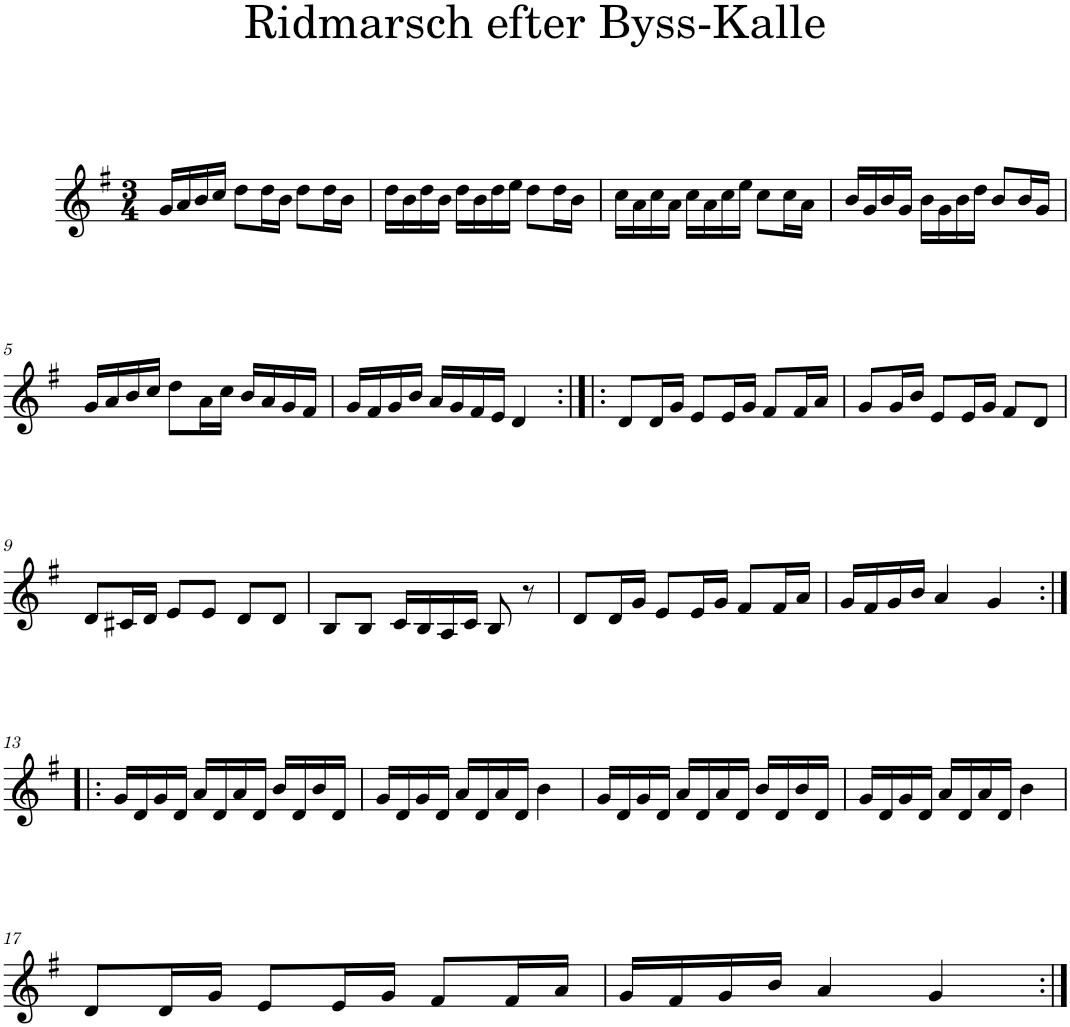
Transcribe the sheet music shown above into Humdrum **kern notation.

**kern
*part1
*staff1
*I"Piano
*I'Pno
*clefG2
*k[f#]
*G:
*M3/4
=1
16g/LL
16a/
16b/
16cc/JJ
8dd\L
16dd\L
16b\JJ
8dd\L
16dd\L
16b\JJ
=2
16dd\LL
16b\
16dd\
16b\JJ
16dd\LL
16b\
16dd\
16ee\JJ
8dd\L
16dd\L
16b\JJ
=3
16cc\LL
16a\
16cc\
16a\JJ
16cc\LL
16a\
16cc\
16ee\JJ
8cc\L
16cc\L
16a\JJ
=4
16b/LL
16g/
16b/
16g/JJ
16b\LL
16g\
16b\
16dd\JJ
8b/L
16b/L
16g/JJ
!!LO:LB:g=z
=5
16g/LL
16a/
16b/
16cc/JJ
8dd\L
16a\L
16cc\JJ
16b/LL
16a/
16g/
16f#/JJ
=6
16g/LL
16f#/
16g/
16b/JJ
16a/LL
16g/
16f#/
16e/JJ
4d/
=7:|!|:
8d/L
16d/L
16g/JJ
8e/L
16e/L
16g/JJ
8f#/L
16f#/L
16a/JJ
=8
8g/L
16g/L
16b/JJ
8e/L
16e/L
16g/JJ
8f#/L
8d/J
!!LO:LB:g=z
=9
8d/L
16c#X/L
16d/JJ
8e/L
8e/J
8d/L
8d/J
=10
8B/L
8B/J
16c/LL
16B/
16A/
16c/JJ
8B/
8r
=11
8d/L
16d/L
16g/JJ
8e/L
16e/L
16g/JJ
8f#/L
16f#/L
16a/JJ
=12
16g/LL
16f#/
16g/
16b/JJ
4a/
4g/
!!LO:LB:g=z
=13:|!|:
16g/LL
16d/
16g/
16d/JJ
16a/LL
16d/
16a/
16d/JJ
16b/LL
16d/
16b/
16d/JJ
=14
16g/LL
16d/
16g/
16d/JJ
16a/LL
16d/
16a/
16d/JJ
4b\
=15
16g/LL
16d/
16g/
16d/JJ
16a/LL
16d/
16a/
16d/JJ
16b/LL
16d/
16b/
16d/JJ
=16
16g/LL
16d/
16g/
16d/JJ
16a/LL
16d/
16a/
16d/JJ
4b\
!!LO:LB:g=z
=17
8d/L
16d/L
16g/JJ
8e/L
16e/L
16g/JJ
8f#/L
16f#/L
16a/JJ
=18
16g/LL
16f#/
16g/
16b/JJ
4a/
4g/
=:|!
*-
